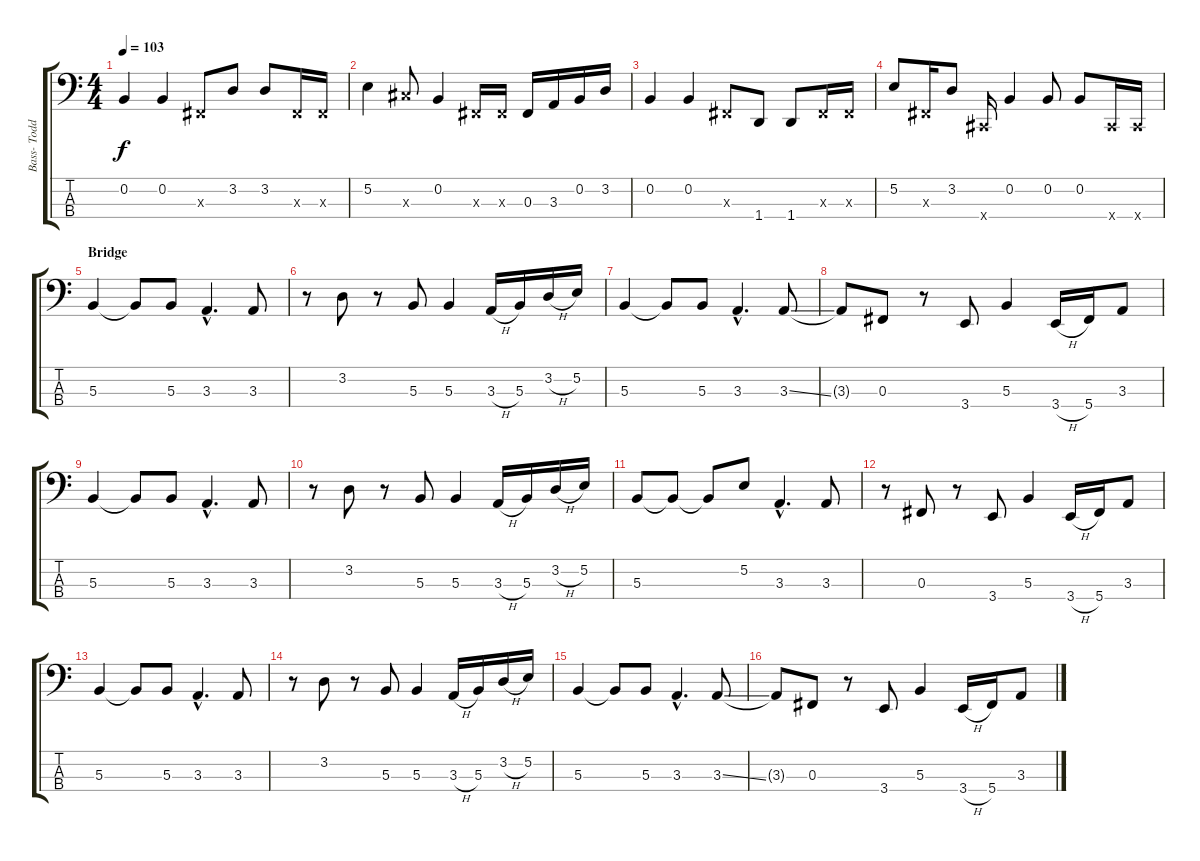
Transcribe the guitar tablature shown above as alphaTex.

\track ("Bass- Todd Strange" "Bass- Todd") {instrument electricbasspick}
\staff {score tabs}
\tuning (E2 B1 Gb1 Db1) {hide}
\ts (4 4)
\tempo 103
\clef f4
\ks c
0.2.4{dy f} 0.2.4 0.3{x}.8 3.2.8 3.2.8 0.3{x}.16 0.3{x}.16 |
5.2.4 7.3{x}.8 0.2.4 0.3{x}.16 0.3{x}.16 0.3.16 3.3.16 0.2.16 3.2.16 |
0.2.4 0.2.4 0.3{x}.8 1.4.8 1.4.8 0.3{x}.16 0.3{x}.16 |
5.2.8 0.3{x}.16 3.2.8 0.4{x}.16 0.2.4 0.2.8 0.2.8 0.4{x}.16 0.4{x}.16 |
\section ("" "Bridge")
5.3.4 5.3{t}.8 5.3.8 3.3{hac}.4{d} 3.3.8 |
r.8 3.2.8 r.8 5.3.8 5.3.4 3.3{h}.16 5.3.16 3.2{h}.16 5.2.16 |
5.3.4 5.3{t}.8 5.3.8 3.3{hac}.4{d} 3.3{ss}.8 |
3.3{t}.8 0.3.8 r.8 3.4.8 5.3.4 3.4{h}.16 5.4.16 3.3.8 |
5.3.4 5.3{t}.8 5.3.8 3.3{hac}.4{d} 3.3.8 |
r.8 3.2.8 r.8 5.3.8 5.3.4 3.3{h}.16 5.3.16 3.2{h}.16 5.2.16 |
5.3.8 5.3{t}.8 5.3{t}.8 5.2.8 3.3{hac}.4{d} 3.3.8 |
r.8 0.3.8 r.8 3.4.8 5.3.4 3.4{h}.16 5.4.16 3.3.8 |
5.3.4 5.3{t}.8 5.3.8 3.3{hac}.4{d} 3.3.8 |
r.8 3.2.8 r.8 5.3.8 5.3.4 3.3{h}.16 5.3.16 3.2{h}.16 5.2.16 |
5.3.4 5.3{t}.8 5.3.8 3.3{hac}.4{d} 3.3{ss}.8 |
3.3{t}.8 0.3.8 r.8 3.4.8 5.3.4 3.4{h}.16 5.4.16 3.3.8
